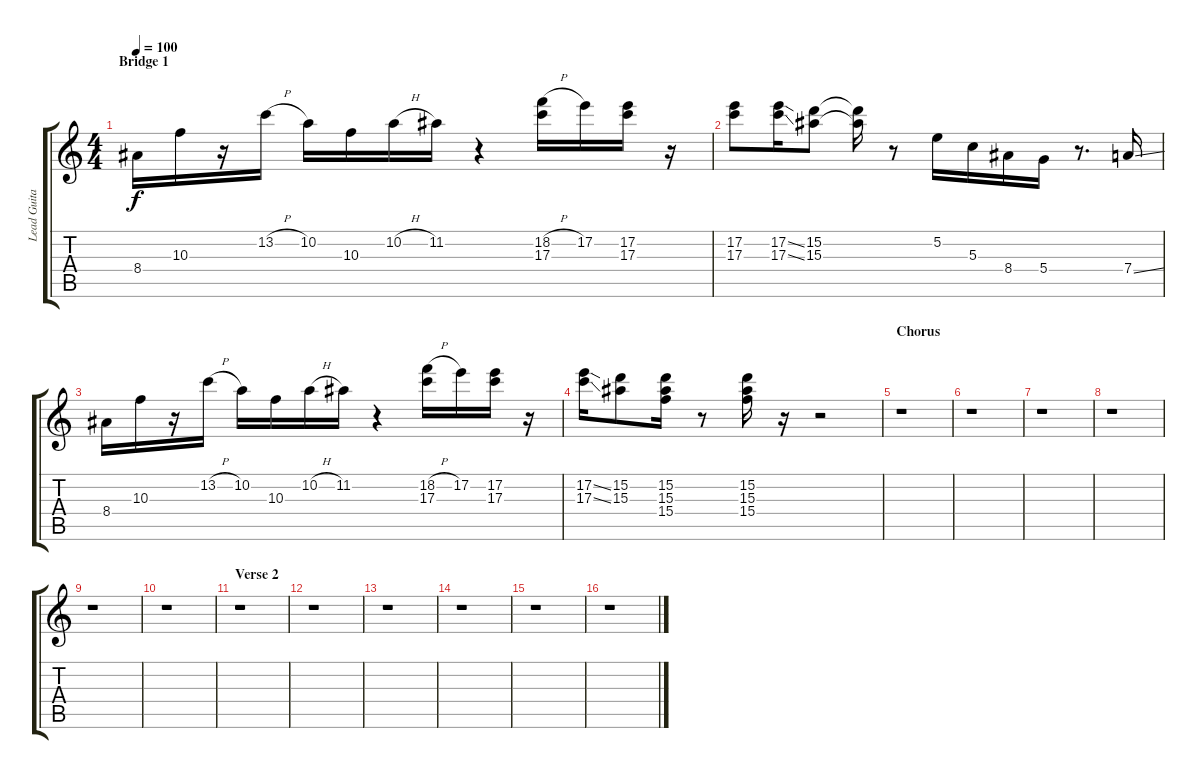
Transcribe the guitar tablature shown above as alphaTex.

\track ("Lead Guitar" "Lead Guita") {instrument electricguitarclean}
\staff {score tabs}
\tuning (E4 B3 G3 D3 A2 E2) {hide}
\ts (4 4)
\section ("" "Bridge 1")
\tempo 100
\clef g2
\ks c
8.4.16{dy f} 10.3.16 r.16 13.2{h}.16 10.2.16 10.3.16 10.2{h}.16 11.2.16 r.4 (18.2{h} 17.3).16 17.2.16 (17.2 17.3).16 r.16 |
(17.2 17.3).8 (17.2{ss} 17.3{ss}).16 (15.2 15.3).8 (15.2{t} 15.3{t}).16 r.8 5.2.16 5.3.16 8.4.16 5.4.16 r.8{d} 7.4{ss}.16 |
8.4.16 10.3.16 r.16 13.2{h}.16 10.2.16 10.3.16 10.2{h}.16 11.2.16 r.4 (18.2{h} 17.3).16 17.2.16 (17.2 17.3).16 r.16 |
(17.2{ss} 17.3{ss}).16 (15.2 15.3).8 (15.2 15.3 15.4).16 r.8 (15.2 15.3 15.4).16 r.16 r.2 |
\section ("" "Chorus")
r.1 |
r.1 |
r.1 |
r.1 |
r.1 |
r.1 |
\section ("" "Verse 2")
r.1 |
r.1 |
r.1 |
r.1 |
r.1 |
r.1
